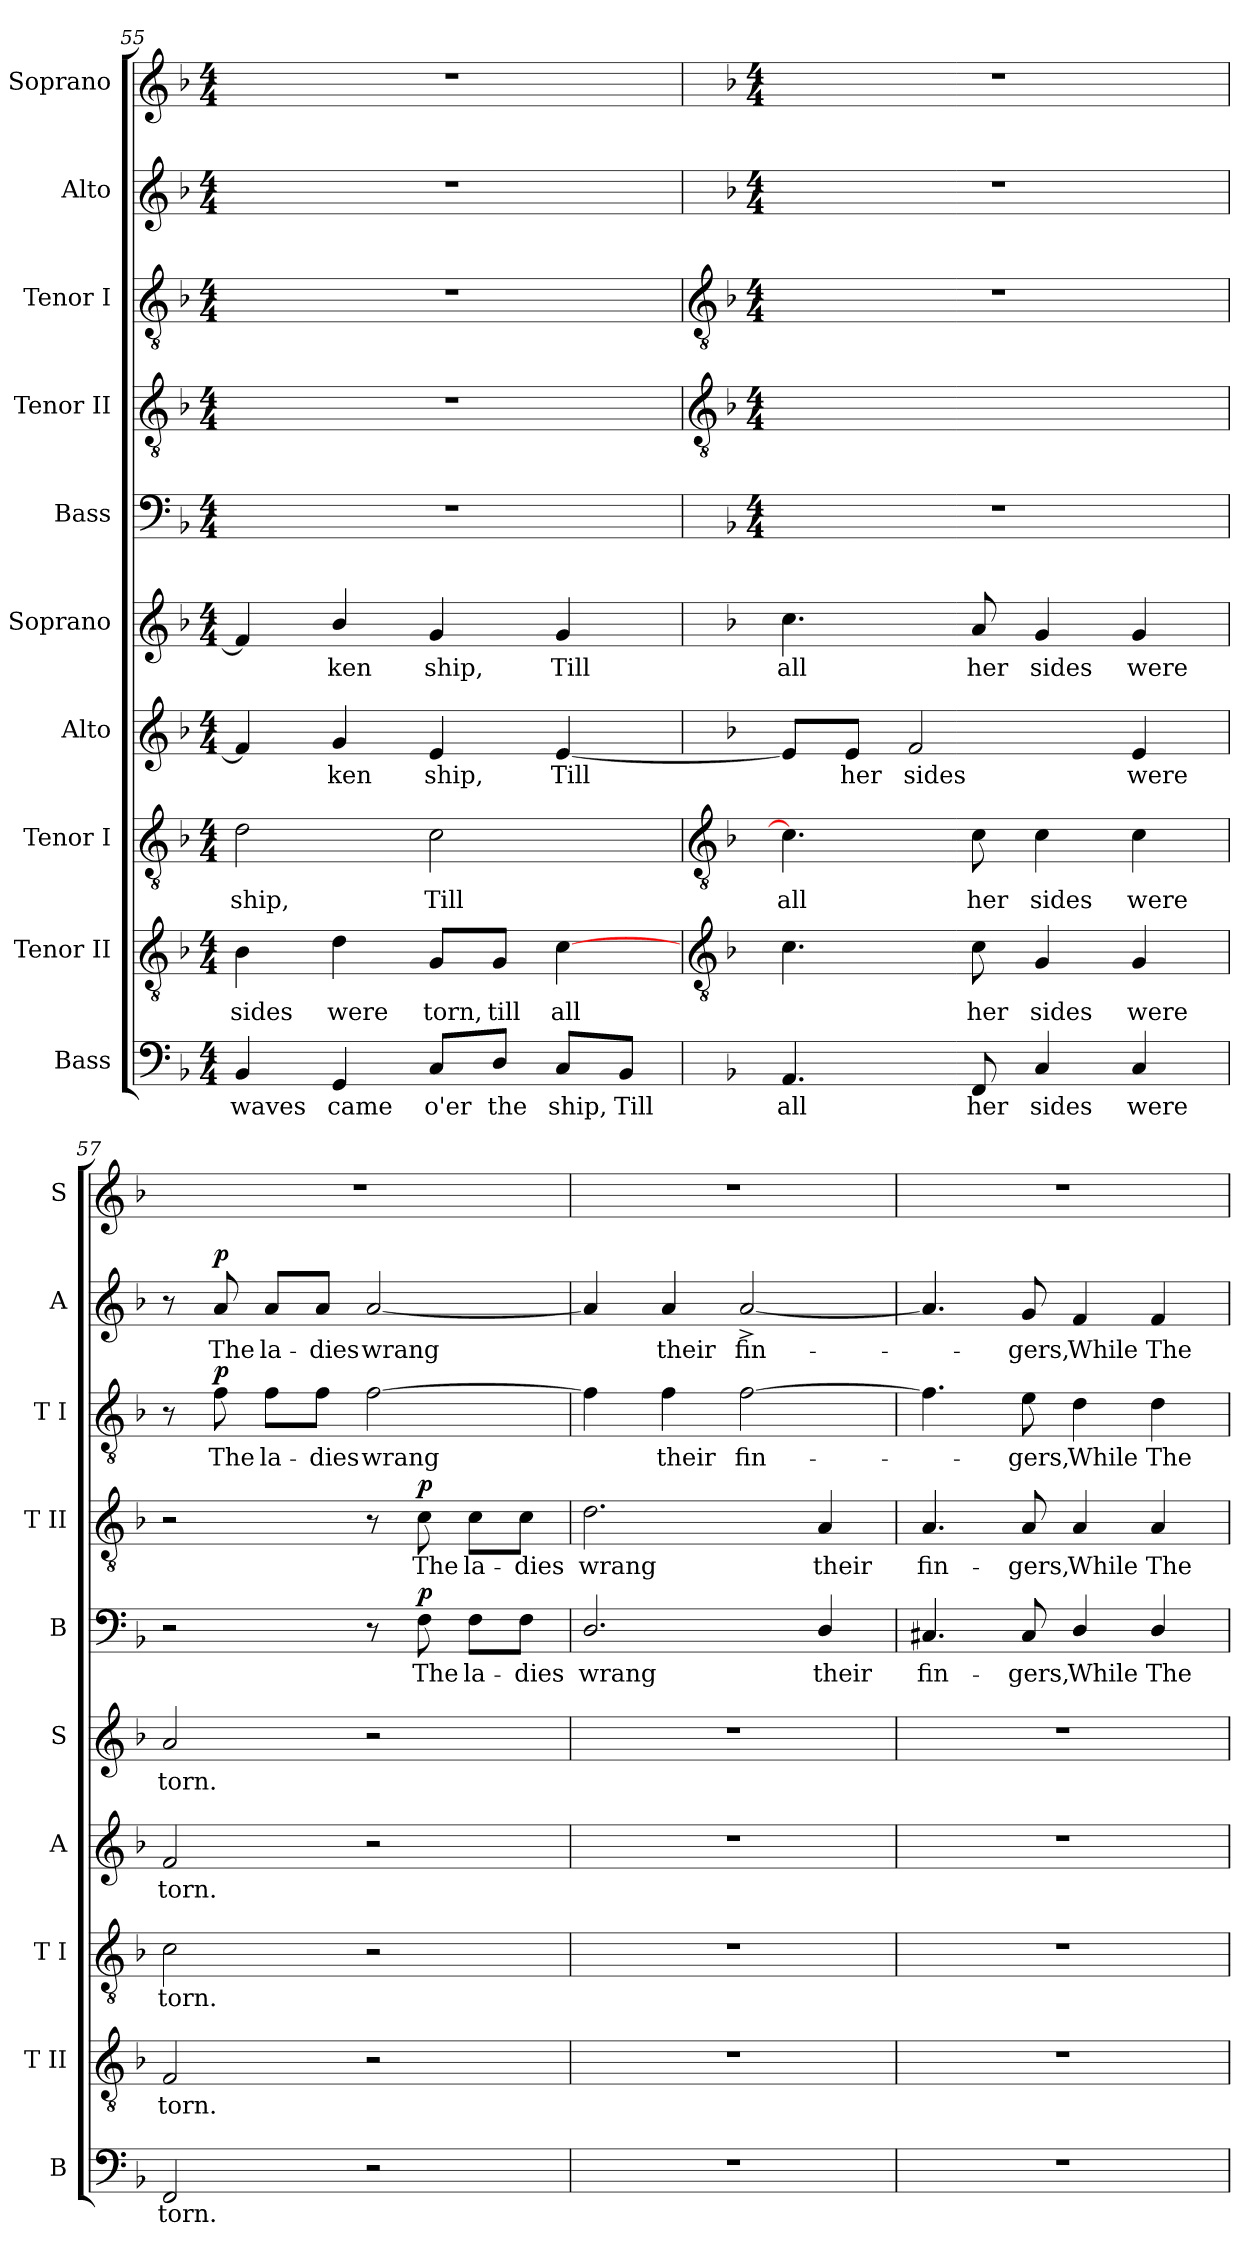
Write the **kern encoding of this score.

**kern	**text	**kern	**text	**kern	**text	**kern	**text	**kern	**text	**kern	**text	**dynam	**kern	**text	**dynam	**kern	**text	**dynam	**kern	**text	**dynam	**kern
*part10	*part10	*part9	*part9	*part8	*part8	*part7	*part7	*part6	*part6	*part5	*part5	*part5	*part4	*part4	*part4	*part3	*part3	*part3	*part2	*part2	*part2	*part1
*staff10	*staff10	*staff9	*staff9	*staff8	*staff8	*staff7	*staff7	*staff6	*staff6	*staff5	*staff5	*staff5	*staff4	*staff4	*staff4	*staff3	*staff3	*staff3	*staff2	*staff2	*staff2	*staff1
*I"Bass	*	*I"Tenor II	*	*I"Tenor I	*	*I"Alto	*	*I"Soprano	*	*I"Bass	*	*	*I"Tenor II	*	*	*I"Tenor I	*	*	*I"Alto	*	*	*I"Soprano
*I'B	*	*I'T II	*	*I'T I	*	*I'A	*	*I'S	*	*I'B	*	*	*I'T II	*	*	*I'T I	*	*	*I'A	*	*	*I'S
*clefF4	*	*clefGv2	*	*clefGv2	*	*clefG2	*	*clefG2	*	*clefF4	*	*	*clefGv2	*	*	*clefGv2	*	*	*clefG2	*	*	*clefG2
*k[b-]	*	*k[b-]	*	*k[b-]	*	*k[b-]	*	*k[b-]	*	*k[b-]	*	*	*k[b-]	*	*	*k[b-]	*	*	*k[b-]	*	*	*k[b-]
*F:	*	*F:	*	*F:	*	*F:	*	*F:	*	*F:	*	*	*F:	*	*	*F:	*	*	*F:	*	*	*F:
*M4/4	*	*M4/4	*	*M4/4	*	*M4/4	*	*M4/4	*	*M4/4	*	*	*M4/4	*	*	*M4/4	*	*	*M4/4	*	*	*M4/4
=55	=55	=55	=55	=55	=55	=55	=55	=55	=55	=55	=55	=55	=55	=55	=55	=55	=55	=55	=55	=55	=55	=55
!	!LO:LY:b	!	!LO:LY:b	!	!LO:LY:b	!	!	!	!	!	!	!	!	!	!	!	!	!	!	!	!	!
4BB-	waves	4B-	sides	2d	ship,	4f]	.	4f]	.	1r	.	.	1r	.	.	1r	.	.	1r	.	.	1r
!	!LO:LY:b	!	!LO:LY:b	!	!	!	!LO:LY:b	!	!LO:LY:b	!	!	!	!	!	!	!	!	!	!	!	!	!
4GG	came	4d	were	.	.	4g	ken	4b-/	ken	.	.	.	.	.	.	.	.	.	.	.	.	.
!	!LO:LY:b	!	!LO:LY:b	!	!LO:LY:b	!	!LO:LY:b	!	!LO:LY:b	!	!	!	!	!	!	!	!	!	!	!	!	!
8C/L	o'er	8G/L	torn,	2c	Till	4e	ship,	4g	ship,	.	.	.	.	.	.	.	.	.	.	.	.	.
!	!LO:LY:b	!	!LO:LY:b	!	!	!	!	!	!	!	!	!	!	!	!	!	!	!	!	!	!	!
8D/J	the	8G/J	till	.	.	.	.	.	.	.	.	.	.	.	.	.	.	.	.	.	.	.
!	!LO:LY:b	!	!LO:LY:b	!	!	!	!LO:LY:b	!	!LO:LY:b	!	!	!	!	!	!	!	!	!	!	!	!	!
8C/L	ship,	[4c	all	.	.	[4e	Till	4g	Till	.	.	.	.	.	.	.	.	.	.	.	.	.
!	!LO:LY:b	!	!	!	!	!	!	!	!	!	!	!	!	!	!	!	!	!	!	!	!	!
8BB-/J	Till	.	.	.	.	.	.	.	.	.	.	.	.	.	.	.	.	.	.	.	.	.
!!LO:LB:g=z
=56	=56	=56	=56	=56	=56	=56	=56	=56	=56	=56	=56	=56	=56	=56	=56	=56	=56	=56	=56	=56	=56	=56
*	*	*clefGv2	*	*clefGv2	*	*	*	*	*	*	*	*	*clefGv2	*	*	*clefGv2	*	*	*	*	*	*
*	*	*	*	*	*	*	*	*	*	*k[b-]	*	*	*k[b-]	*	*	*k[b-]	*	*	*k[b-]	*	*	*k[b-]
*	*	*	*	*	*	*	*	*	*	*F:	*	*	*F:	*	*	*F:	*	*	*F:	*	*	*F:
*	*	*	*	*	*	*	*	*	*	*M4/4	*	*	*M4/4	*	*	*M4/4	*	*	*M4/4	*	*	*M4/4
!	!LO:LY:b	!	!	!	!LO:LY:b	!	!	!	!LO:LY:b	!	!	!	!	!	!	!	!	!	!	!	!	!
4.AA	all	4.c	.	4.c]	all	8e/L]	.	4.cc	all	1r	.	.	1ryy	.	.	1r	.	.	1r	.	.	1r
!	!	!	!	!	!	!	!LO:LY:b	!	!	!	!	!	!	!	!	!	!	!	!	!	!	!
.	.	.	.	.	.	8e/J	her	.	.	.	.	.	.	.	.	.	.	.	.	.	.	.
!	!	!	!	!	!	!	!LO:LY:b	!	!	!	!	!	!	!	!	!	!	!	!	!	!	!
.	.	.	.	.	.	2f	sides	.	.	.	.	.	.	.	.	.	.	.	.	.	.	.
!	!LO:LY:b	!	!LO:LY:b	!	!LO:LY:b	!	!	!	!LO:LY:b	!	!	!	!	!	!	!	!	!	!	!	!	!
8FF	her	8c	her	8c	her	.	.	8a	her	.	.	.	.	.	.	.	.	.	.	.	.	.
!	!LO:LY:b	!	!LO:LY:b	!	!LO:LY:b	!	!	!	!LO:LY:b	!	!	!	!	!	!	!	!	!	!	!	!	!
4C	sides	4G	sides	4c	sides	.	.	4g	sides	.	.	.	.	.	.	.	.	.	.	.	.	.
!	!LO:LY:b	!	!LO:LY:b	!	!LO:LY:b	!	!LO:LY:b	!	!LO:LY:b	!	!	!	!	!	!	!	!	!	!	!	!	!
4C	were	4G	were	4c	were	4e	were	4g	were	.	.	.	.	.	.	.	.	.	.	.	.	.
=57	=57	=57	=57	=57	=57	=57	=57	=57	=57	=57	=57	=57	=57	=57	=57	=57	=57	=57	=57	=57	=57	=57
!	!LO:LY:b	!	!LO:LY:b	!	!LO:LY:b	!	!LO:LY:b	!	!LO:LY:b	!	!	!	!	!	!	!	!	!	!	!	!	!
2FF	torn.	2F	torn.	2c	torn.	2f	torn.	2a	torn.	2r	.	.	2r	.	.	8r	.	.	8r	.	.	1r
!	!	!	!	!	!	!	!	!	!	!	!	!	!	!	!	!	!LO:LY:b	!LO:DY:b	!	!LO:LY:b	!LO:DY:b	!
.	.	.	.	.	.	.	.	.	.	.	.	.	.	.	.	8f	The	p	8a	The	p	.
!	!	!	!	!	!	!	!	!	!	!	!	!	!	!	!	!	!LO:LY:b	!	!	!LO:LY:b	!	!
.	.	.	.	.	.	.	.	.	.	.	.	.	.	.	.	8f\L	la-	.	8a/L	la-	.	.
!	!	!	!	!	!	!	!	!	!	!	!	!	!	!	!	!	!LO:LY:b	!	!	!LO:LY:b	!	!
.	.	.	.	.	.	.	.	.	.	.	.	.	.	.	.	8f\J	-dies	.	8a/J	-dies	.	.
!	!	!	!	!	!	!	!	!	!	!	!	!	!	!	!	!	!LO:LY:b	!	!	!LO:LY:b	!	!
2r	.	2r	.	2r	.	2r	.	2r	.	8r	.	.	8r	.	.	[2f	wrang	.	[2a	wrang	.	.
!	!	!	!	!	!	!	!	!	!	!	!LO:LY:b	!LO:DY:b	!	!LO:LY:b	!LO:DY:b	!	!	!	!	!	!	!
.	.	.	.	.	.	.	.	.	.	8F	The	p	8c	The	p	.	.	.	.	.	.	.
!	!	!	!	!	!	!	!	!	!	!	!LO:LY:b	!	!	!LO:LY:b	!	!	!	!	!	!	!	!
.	.	.	.	.	.	.	.	.	.	8F\L	la-	.	8c\L	la-	.	.	.	.	.	.	.	.
!	!	!	!	!	!	!	!	!	!	!	!LO:LY:b	!	!	!LO:LY:b	!	!	!	!	!	!	!	!
.	.	.	.	.	.	.	.	.	.	8F\J	-dies	.	8c\J	-dies	.	.	.	.	.	.	.	.
=58	=58	=58	=58	=58	=58	=58	=58	=58	=58	=58	=58	=58	=58	=58	=58	=58	=58	=58	=58	=58	=58	=58
!	!	!	!	!	!	!	!	!	!	!	!LO:LY:b	!	!	!LO:LY:b	!	!	!	!	!	!	!	!
1r	.	1r	.	1r	.	1r	.	1r	.	2.D/	wrang	.	2.d	wrang	.	4f]	.	.	4a]	.	.	1r
!	!	!	!	!	!	!	!	!	!	!	!	!	!	!	!	!	!LO:LY:b	!	!	!LO:LY:b	!	!
.	.	.	.	.	.	.	.	.	.	.	.	.	.	.	.	4f	their	.	4a	their	.	.
!	!	!	!	!	!	!	!	!	!	!	!	!	!	!	!	!	!LO:LY:b	!	!	!LO:LY:b	!	!
.	.	.	.	.	.	.	.	.	.	.	.	.	.	.	.	[2f	fin-	.	[2a^	fin-	.	.
!	!	!	!	!	!	!	!	!	!	!	!LO:LY:b	!	!	!LO:LY:b	!	!	!	!	!	!	!	!
.	.	.	.	.	.	.	.	.	.	4D/	their	.	4A	their	.	.	.	.	.	.	.	.
=59	=59	=59	=59	=59	=59	=59	=59	=59	=59	=59	=59	=59	=59	=59	=59	=59	=59	=59	=59	=59	=59	=59
!	!	!	!	!	!	!	!	!	!	!	!LO:LY:b	!	!	!LO:LY:b	!	!	!	!	!	!	!	!
1r	.	1r	.	1r	.	1r	.	1r	.	4.C#X	fin-	.	4.A	fin-	.	4.f]	.	.	4.a]	.	.	1r
!	!	!	!	!	!	!	!	!	!	!	!LO:LY:b	!	!	!LO:LY:b	!	!	!LO:LY:b	!	!	!LO:LY:b	!	!
.	.	.	.	.	.	.	.	.	.	8C#	-gers,	.	8A	-gers,	.	8e	gers,	.	8g	gers,	.	.
!	!	!	!	!	!	!	!	!	!	!	!LO:LY:b	!	!	!LO:LY:b	!	!	!LO:LY:b	!	!	!LO:LY:b	!	!
.	.	.	.	.	.	.	.	.	.	4D/	While	.	4A	While	.	4d	While	.	4f	While	.	.
!	!	!	!	!	!	!	!	!	!	!	!LO:LY:b	!	!	!LO:LY:b	!	!	!LO:LY:b	!	!	!LO:LY:b	!	!
.	.	.	.	.	.	.	.	.	.	4D/	The	.	4A	The	.	4d	The	.	4f	The	.	.
=	=	=	=	=	=	=	=	=	=	=	=	=	=	=	=	=	=	=	=	=	=	=
*-	*-	*-	*-	*-	*-	*-	*-	*-	*-	*-	*-	*-	*-	*-	*-	*-	*-	*-	*-	*-	*-	*-
